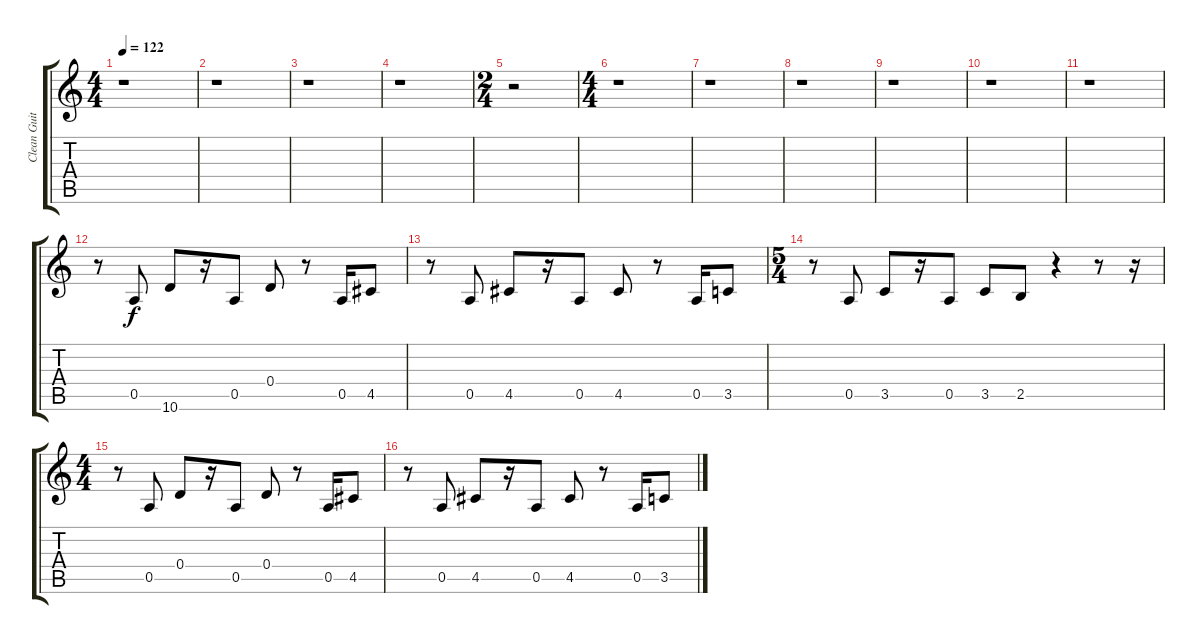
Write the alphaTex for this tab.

\track ("Clean Guitar" "Clean Guit") {instrument electricguitarclean}
\staff {score tabs}
\tuning (E4 B3 G3 D3 A2 E2) {hide}
\ts (4 4)
\tempo 122
\clef g2
\ks c
r.1{dy f} |
r.1 |
r.1 |
r.1 |
\ts (2 4)
r.2 |
\ts (4 4)
r.1 |
r.1 |
r.1 |
r.1 |
r.1 |
r.1 |
r.8 0.5.8 10.6.8 r.16 0.5.8 0.4.8 r.8 0.5.16 4.5.8 |
r.8 0.5.8 4.5.8 r.16 0.5.8 4.5.8 r.8 0.5.16 3.5.8 |
\ts (5 4)
r.8 0.5.8 3.5.8 r.16 0.5.8 3.5.8 2.5.8 r.4 r.8 r.16 |
\ts (4 4)
r.8 0.5.8 0.4.8 r.16 0.5.8 0.4.8 r.8 0.5.16 4.5.8 |
r.8 0.5.8 4.5.8 r.16 0.5.8 4.5.8 r.8 0.5.16 3.5.8
